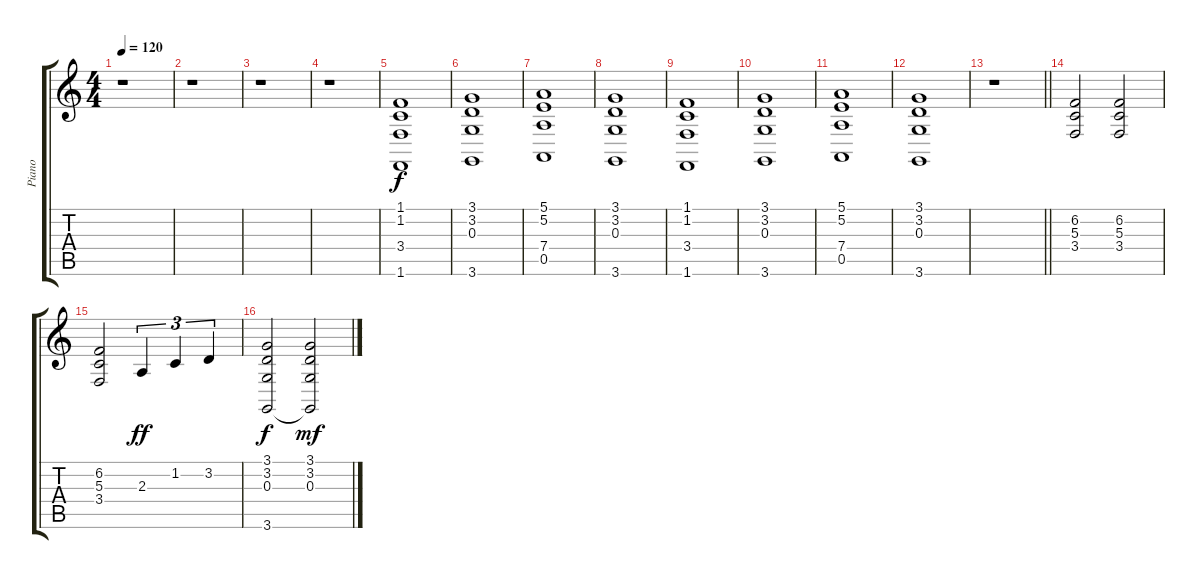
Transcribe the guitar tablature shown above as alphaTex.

\track ("Piano" "Piano") {instrument acousticgrandpiano}
\staff {score tabs}
\tuning (E4 B3 G3 D3 A2 E2) {hide}
\ts (4 4)
\tempo 120
\clef g2
\ks c
r.1{dy f} |
r.1 |
r.1 |
r.1 |
(1.1 1.2 3.4 1.6).1 |
(3.1 3.2 0.3 3.6).1 |
(5.1 5.2 7.4 0.5).1 |
(3.1 3.2 0.3 3.6).1 |
(1.1 1.2 3.4 1.6).1 |
(3.1 3.2 0.3 3.6).1 |
(5.1 5.2 7.4 0.5).1 |
(3.1 3.2 0.3 3.6).1 |
\barLineRight lightlight
r.1 |
(6.2 5.3 3.4).2 (6.2 5.3 3.4).2 |
(6.2 5.3 3.4).2 2.3.4{tu (3 2) dy ff} 1.2.4{tu (3 2)} 3.2.4{tu (3 2)} |
(3.1 3.2 0.3 3.6).2{dy f} (3.1 3.2 0.3 3.6{t}).2{dy mf}
